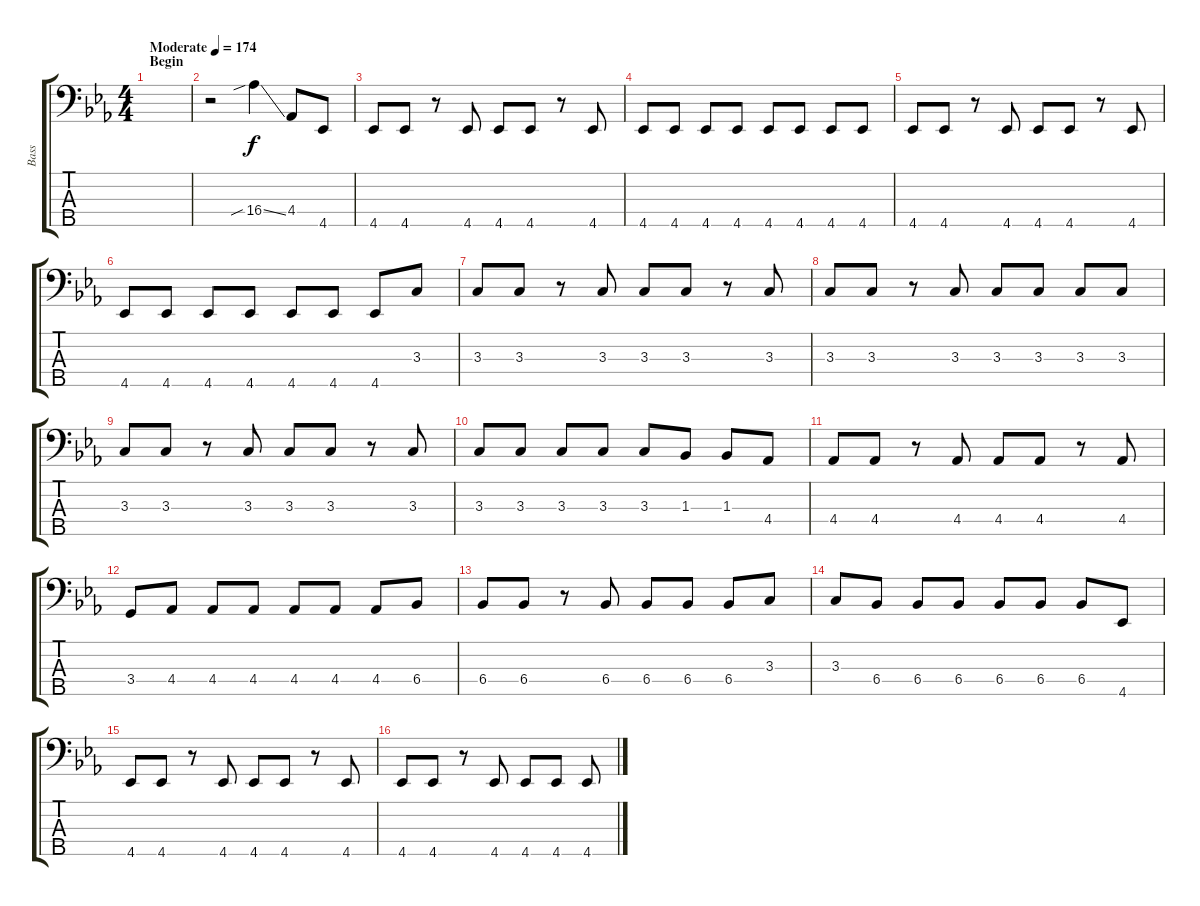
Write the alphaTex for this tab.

\track ("Bass" "Bass") {instrument electricbassfinger}
\staff {score tabs}
\tuning (G2 D2 A1 E1 B0) {hide}
\ts (4 4)
\section ("" "Begin")
\tempo (174 "Moderate")
\clef f4
\ks eb
|
r.2 16.4{sib ss}.4 4.4.8 4.5.8 |
4.5.8 4.5.8 r.8 4.5.8 4.5.8 4.5.8 r.8 4.5.8 |
4.5.8 4.5.8 4.5.8 4.5.8 4.5.8 4.5.8 4.5.8 4.5.8 |
4.5.8 4.5.8 r.8 4.5.8 4.5.8 4.5.8 r.8 4.5.8 |
4.5.8 4.5.8 4.5.8 4.5.8 4.5.8 4.5.8 4.5.8 3.3.8 |
3.3.8 3.3.8 r.8 3.3.8 3.3.8 3.3.8 r.8 3.3.8 |
3.3.8 3.3.8 r.8 3.3.8 3.3.8 3.3.8 3.3.8 3.3.8 |
3.3.8 3.3.8 r.8 3.3.8 3.3.8 3.3.8 r.8 3.3.8 |
3.3.8 3.3.8 3.3.8 3.3.8 3.3.8 1.3.8 1.3.8 4.4.8 |
4.4.8 4.4.8 r.8 4.4.8 4.4.8 4.4.8 r.8 4.4.8 |
3.4.8 4.4.8 4.4.8 4.4.8 4.4.8 4.4.8 4.4.8 6.4.8 |
6.4.8 6.4.8 r.8 6.4.8 6.4.8 6.4.8 6.4.8 3.3.8 |
3.3.8 6.4.8 6.4.8 6.4.8 6.4.8 6.4.8 6.4.8 4.5.8 |
4.5.8 4.5.8 r.8 4.5.8 4.5.8 4.5.8 r.8 4.5.8 |
4.5.8 4.5.8 r.8 4.5.8 4.5.8 4.5.8 4.5.8
